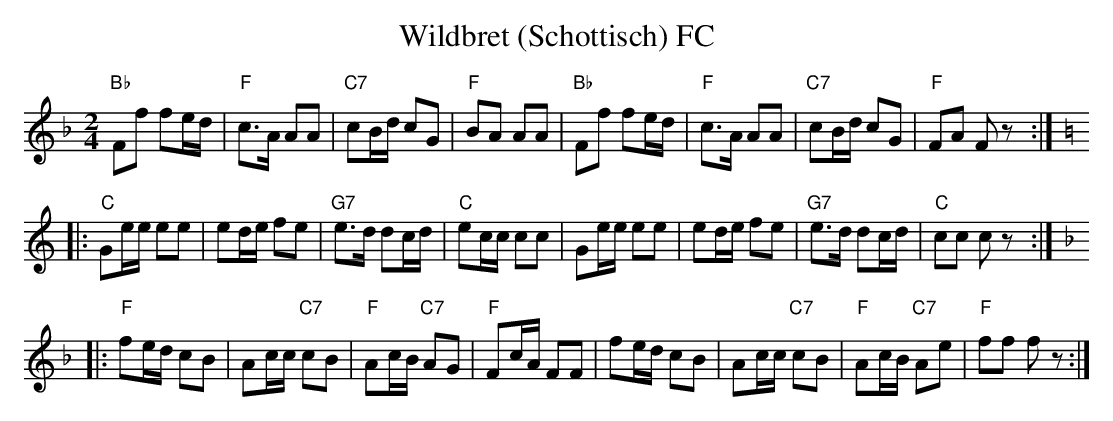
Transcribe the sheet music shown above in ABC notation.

X:1
T:Wildbret (Schottisch) FC
M:2/4
L:1/8
K:Fmaj
"Bb"Ff fe/2d/2 | "F"c>A AA | "C7"cB/2d/2 cG | "F"BA AA | "Bb"Ff fe/2d/2 | "F"c>A AA | "C7"cB/2d/2 cG | "F"FA Fz :: [K:Cmaj]
"C"Ge/2e/2 ee | ed/2e/2 fe | "G7"e>d dc/2d/2 | "C"ec/2c/2 cc | Ge/2e/2 ee | ed/2e/2 fe | "G7"e>d dc/2d/2 | "C"cc cz :: [K:Fmaj]
"F"fe/2d/2 cB | Ac/2c/2 "C7"cB | "F"Ac/2B/2 "C7"AG | "F"Fc/2A/2 FF | fe/2d/2 cB | Ac/2c/2 "C7"cB | "F"Ac/2B/2 "C7"Ae | "F"ff fz :|
